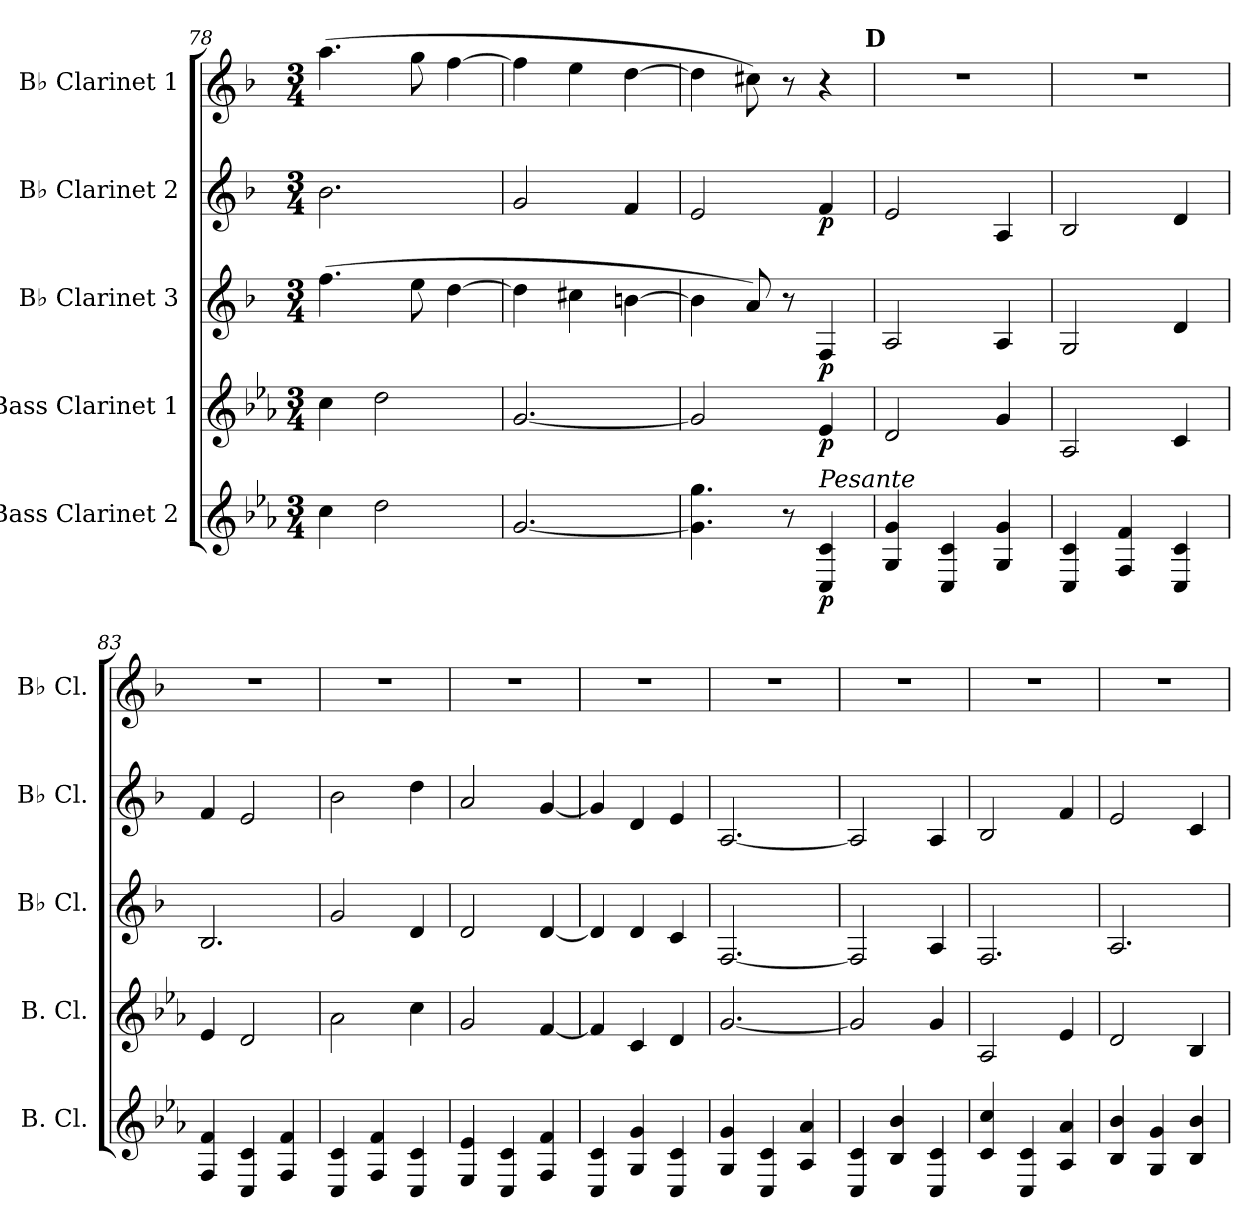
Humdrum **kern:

**kern	**dynam	**kern	**dynam	**kern	**dynam	**kern	**dynam	**kern
*part5	*part5	*part4	*part4	*part3	*part3	*part2	*part2	*part1
*staff5	*staff5	*staff4	*staff4	*staff3	*staff3	*staff2	*staff2	*staff1
*I"Bass Clarinet 2	*	*I"Bass Clarinet 1	*	*I"B♭ Clarinet 3	*	*I"B♭ Clarinet 2	*	*I"B♭ Clarinet 1
*I'B. Cl.	*	*I'B. Cl.	*	*I'B♭ Cl.	*	*I'B♭ Cl.	*	*I'B♭ Cl.
*clefG2	*	*clefG2	*	*clefG2	*	*clefG2	*	*clefG2
*ITrd8c14	*	*ITrd8c14	*	*ITrd1c2	*	*ITrd1c2	*	*ITrd1c2
*k[b-e-a-]	*	*k[b-e-a-]	*	*k[b-e-a-]	*	*k[b-e-a-]	*	*k[b-e-a-]
*M3/4	*	*M3/4	*	*M3/4	*	*M3/4	*	*M3/4
=78	=78	=78	=78	=78	=78	=78	=78	=78
4c\	.	4c\	.	(>4.ee-\	.	2.a-\	.	(>4.gg\
2d\	.	2d\	.	.	.	.	.	.
.	.	.	.	8dd\	.	.	.	8ff\
.	.	.	.	[4cc\	.	.	.	[4ee-\
=79	=79	=79	=79	=79	=79	=79	=79	=79
[2.G/	.	[2.G/	.	4cc\]	.	2f/	.	4ee-\]
.	.	.	.	4bn\	.	.	.	4dd\
.	.	.	.	[4an\	.	4e-/	.	[4cc\
=80	=80	=80	=80	=80	=80	=80	=80	=80
4.G\] 4.g\	.	2G/]	.	4a\]	.	2d/	.	4cc\]
.	.	.	.	8g/)	.	.	.	8bn\)
8r	.	.	.	8r	.	.	.	8r
!LO:TX:a:i:t=Pesante	!	!	!	!	!	!	!	!
!	!LO:DY:b	!	!LO:DY:b	!	!LO:DY:b	!	!LO:DY:b	!
4CC/ 4C/	p	4E-/	p	4E-/	p	4e-/	p	4r
!!LO:REH:place=s1:a:B:enc=none:fs=14:t=D
=81	=81	=81	=81	=81	=81	=81	=81	=81
4GG/ 4G/	.	2D/	.	2G/	.	2d/	.	2.r
4CC/ 4C/	.	.	.	.	.	.	.	.
4GG/ 4G/	.	4G/	.	4G/	.	4G/	.	.
!!LO:PB:g=z
=82	=82	=82	=82	=82	=82	=82	=82	=82
4CC/ 4C/	.	2AA-/	.	2F/	.	2A-/	.	2.r
4FF/ 4F/	.	.	.	.	.	.	.	.
4CC/ 4C/	.	4C/	.	4c/	.	4c/	.	.
=83	=83	=83	=83	=83	=83	=83	=83	=83
4FF/ 4F/	.	4E-/	.	2.A-/	.	4e-/	.	2.r
4CC/ 4C/	.	2D/	.	.	.	2d/	.	.
4FF/ 4F/	.	.	.	.	.	.	.	.
=84	=84	=84	=84	=84	=84	=84	=84	=84
4CC/ 4C/	.	2A-\	.	2f/	.	2a-\	.	2.r
4FF/ 4F/	.	.	.	.	.	.	.	.
4CC/ 4C/	.	4c\	.	4c/	.	4cc\	.	.
=85	=85	=85	=85	=85	=85	=85	=85	=85
4EE-/ 4E-/	.	2G/	.	2c/	.	2g/	.	2.r
4CC/ 4C/	.	.	.	.	.	.	.	.
4FF/ 4F/	.	[4F/	.	[4c/	.	[4f/	.	.
=86	=86	=86	=86	=86	=86	=86	=86	=86
4CC/ 4C/	.	4F/]	.	4c/]	.	4f/]	.	2.r
4GG/ 4G/	.	4C/	.	4c/	.	4c/	.	.
4CC/ 4C/	.	4D/	.	4B-/	.	4d/	.	.
=87	=87	=87	=87	=87	=87	=87	=87	=87
4GG/ 4G/	.	[2.G/	.	[2.E-/	.	[2.G/	.	2.r
4CC/ 4C/	.	.	.	.	.	.	.	.
4AA-/ 4A-/	.	.	.	.	.	.	.	.
=88	=88	=88	=88	=88	=88	=88	=88	=88
4CC/ 4C/	.	2G/]	.	2E-/]	.	2G/]	.	2.r
4BB-/ 4B-/	.	.	.	.	.	.	.	.
4CC/ 4C/	.	4G/	.	4G/	.	4G/	.	.
=89	=89	=89	=89	=89	=89	=89	=89	=89
4C/ 4c/	.	2AA-/	.	2.E-/	.	2A-/	.	2.r
4CC/ 4C/	.	.	.	.	.	.	.	.
4AA-/ 4A-/	.	4E-/	.	.	.	4e-/	.	.
=90	=90	=90	=90	=90	=90	=90	=90	=90
4BB-/ 4B-/	.	2D/	.	2.G/	.	2d/	.	2.r
4GG/ 4G/	.	.	.	.	.	.	.	.
4BB-/ 4B-/	.	4BB-/	.	.	.	4B-/	.	.
=	=	=	=	=	=	=	=	=
*-	*-	*-	*-	*-	*-	*-	*-	*-
